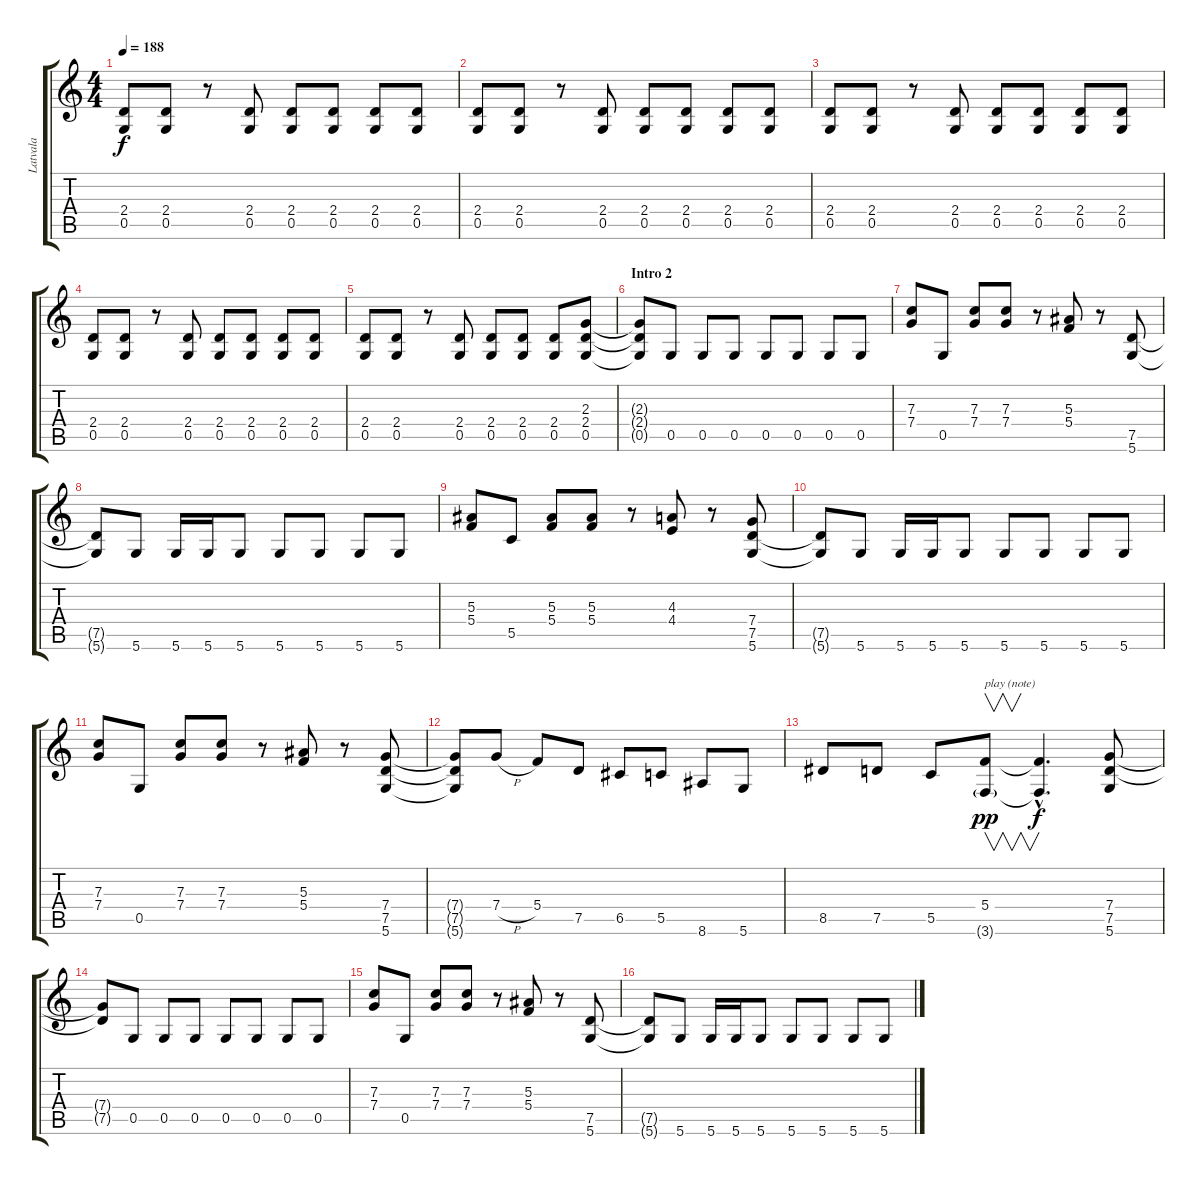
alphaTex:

\track ("Latvala" "Latvala") {instrument overdrivenguitar}
\staff {score tabs}
\tuning (D4 A3 F3 C3 G2 D2) {hide}
\ts (4 4)
\tempo 188
\clef g2
\ks c
(2.4 0.5).8{dy f} (2.4 0.5).8 r.8 (2.4 0.5).8 (2.4 0.5).8 (2.4 0.5).8 (2.4 0.5).8 (2.4 0.5).8 |
(2.4 0.5).8 (2.4 0.5).8 r.8 (2.4 0.5).8 (2.4 0.5).8 (2.4 0.5).8 (2.4 0.5).8 (2.4 0.5).8 |
(2.4 0.5).8 (2.4 0.5).8 r.8 (2.4 0.5).8 (2.4 0.5).8 (2.4 0.5).8 (2.4 0.5).8 (2.4 0.5).8 |
(2.4 0.5).8 (2.4 0.5).8 r.8 (2.4 0.5).8 (2.4 0.5).8 (2.4 0.5).8 (2.4 0.5).8 (2.4 0.5).8 |
(2.4 0.5).8 (2.4 0.5).8 r.8 (2.4 0.5).8 (2.4 0.5).8 (2.4 0.5).8 (2.4 0.5).8 (2.3 2.4 0.5).8 |
\section ("" "Intro 2")
(2.3{t} 2.4{t} 0.5{t}).8 0.5.8 0.5.8 0.5.8 0.5.8 0.5.8 0.5.8 0.5.8 |
(7.3 7.4).8 0.5.8 (7.3 7.4).8 (7.3 7.4).8 r.8 (5.3 5.4).8 r.8 (7.5 5.6).8 |
(7.5{t} 5.6{t}).8 5.6.8 5.6.16 5.6.16 5.6.8 5.6.8 5.6.8 5.6.8 5.6.8 |
(5.3 5.4).8 5.5.8 (5.3 5.4).8 (5.3 5.4).8 r.8 (4.3 4.4).8 r.8 (7.4 7.5 5.6).8 |
(7.5{t} 5.6{t}).8 5.6.8 5.6.16 5.6.16 5.6.8 5.6.8 5.6.8 5.6.8 5.6.8 |
(7.3 7.4).8 0.5.8 (7.3 7.4).8 (7.3 7.4).8 r.8 (5.3 5.4).8 r.8 (7.4 7.5 5.6).8 |
(7.4{t} 7.5{t} 5.6{t}).8 7.4{h}.8 5.4.8 7.5.8 6.5.8 5.5.8 8.6.8 5.6.8 |
8.5.8 7.5.8 5.5.8 (5.4 3.6{g}).8{v txt "play (note)" dy pp instrument guitarharmonics} (5.4{hac t} 3.6{hac t}).4{d dy f} (7.4 7.5 5.6).8{instrument overdrivenguitar} |
(7.4{t} 7.5{t}).8 0.5.8 0.5.8 0.5.8 0.5.8 0.5.8 0.5.8 0.5.8 |
(7.3 7.4).8 0.5.8 (7.3 7.4).8 (7.3 7.4).8 r.8 (5.3 5.4).8 r.8 (7.5 5.6).8 |
(7.5{t} 5.6{t}).8 5.6.8 5.6.16 5.6.16 5.6.8 5.6.8 5.6.8 5.6.8 5.6.8
